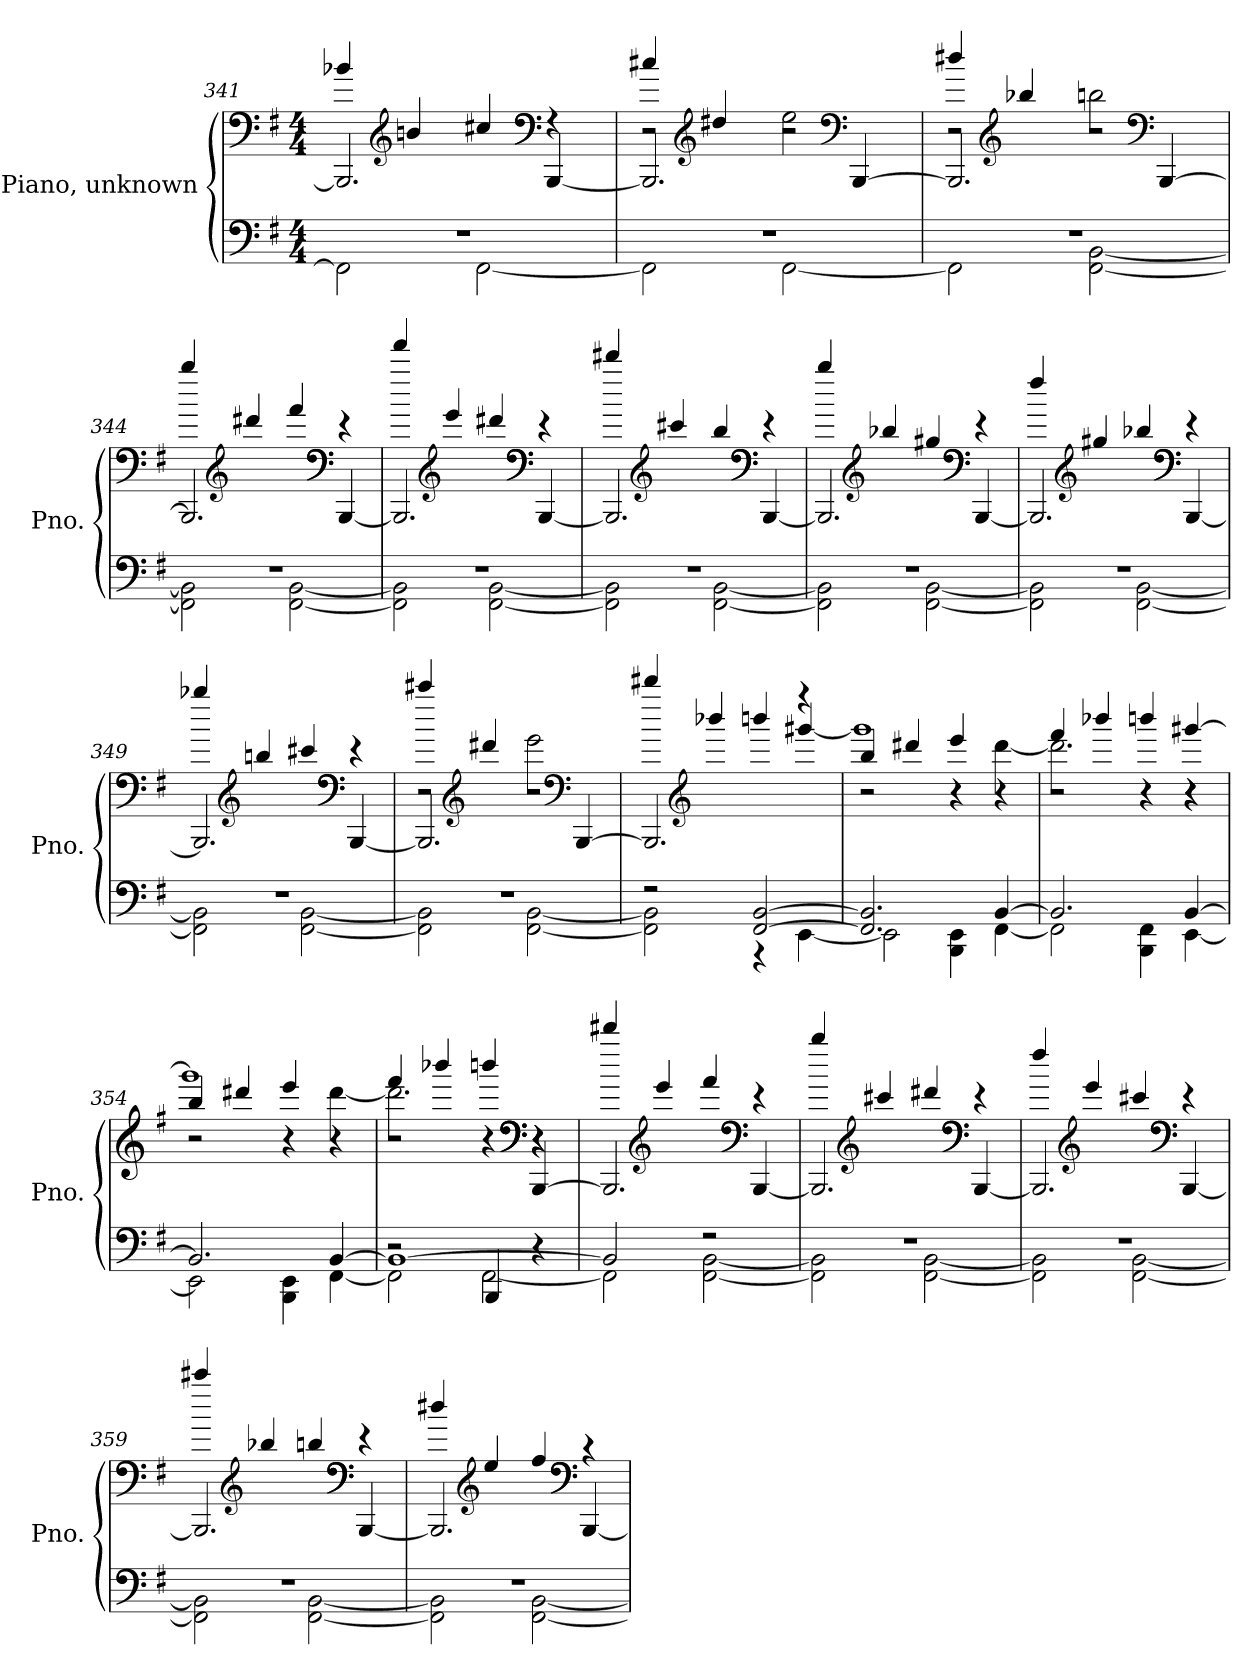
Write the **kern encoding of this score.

**kern	**kern
*part1	*part1
*staff2	*staff1
*I"Piano, unknown	*
*I'Pno.	*
*clefF4	*clefF4
*k[f#]	*k[f#]
*M4/4	*M4/4
=341	=341
*^	*^
1r	2FF#\]	4b-X/	2.BBB/]
*	*	*clefG2	*
.	.	4bn/	.
.	[2FF#\	4cc#X/	.
*	*	*clefF4	*
.	.	4r	[4BBB/
!!LO:LB:g=z
=342	=342	=342	=342
*	*	*	*^
1r	2FF#\]	4cc#X/	2r	2.BBB/]
*	*	*clefG2	*	*
.	.	4dd#X/	.	.
.	[2FF#\	2r	2ee\	.
*	*	*clefF4	*	*
.	.	.	.	[4BBB/
=343	=343	=343	=343	=343
1r	2FF#\]	4dd#X/	2r	2.BBB/]
*	*	*clefG2	*	*
.	.	4bb-X/	.	.
.	[2FF#\ [2BB\	2r	2bbn\	.
*	*	*clefF4	*	*
.	.	.	.	[4BBB/
*	*	*	*v	*v
=344	=344	=344	=344
1r	2FF#\] 2BB\]	4bb/	2.BBB/]
*	*	*clefG2	*
.	.	4ddd#X/	.
.	[2FF#\ [2BB\	4fff#/	.
*	*	*clefF4	*
.	.	4r	[4BBB/
=345	=345	=345	=345
1r	2FF#\] 2BB\]	4fff#/	2.BBB/]
*	*	*clefG2	*
.	.	4eee/	.
.	[2FF#\ [2BB\	4ddd#X/	.
*	*	*clefF4	*
.	.	4r	[4BBB/
!!LO:LB:g=z	!!
=346	=346	=346	=346
1r	2FF#\] 2BB\]	4ddd#X/	2.BBB/]
*	*	*clefG2	*
.	.	4ccc#X/	.
.	[2FF#\ [2BB\	4bb/	.
*	*	*clefF4	*
.	.	4r	[4BBB/
=347	=347	=347	=347
1r	2FF#\] 2BB\]	4bb/	2.BBB/]
*	*	*clefG2	*
.	.	4bb-X/	.
.	[2FF#\ [2BB\	4gg#X/	.
*	*	*clefF4	*
.	.	4r	[4BBB/
=348	=348	=348	=348
1r	2FF#\] 2BB\]	4ff#/	2.BBB/]
*	*	*clefG2	*
.	.	4gg#X/	.
.	[2FF#\ [2BB\	4bb-X/	.
*	*	*clefF4	*
.	.	4r	[4BBB/
=349	=349	=349	=349
1r	2FF#\] 2BB\]	4bb-X/	2.BBB/]
*	*	*clefG2	*
.	.	4bbn/	.
.	[2FF#\ [2BB\	4ccc#X/	.
*	*	*clefF4	*
.	.	4r	[4BBB/
!!LO:LB:g=z
=350	=350	=350	=350
*	*	*	*^
1r	2FF#\] 2BB\]	4ccc#X/	2r	2.BBB/]
*	*	*clefG2	*	*
.	.	4ddd#X/	.	.
.	[2FF#\ [2BB\	2r	2eee\	.
*	*	*clefF4	*	*
.	.	.	.	[4BBB/
*	*	*	*v	*v
=351	=351	=351	=351
2r	2FF#\] 2BB\]	4ddd#X/	2.BBB/]
*	*	*clefG2	*
.	.	4bbb-X/	.
[2FF#/ [2BB/	4r	4bbbn/	.
.	[4EE\	4r	[4ggg#X/
=352	=352	=352	=352
*	*	*	*^
2.FF#/] 2.BB/]	2EE\]	4bb/	2r	1ggg#]
.	.	4ddd#X/	.	.
.	4BBB\ 4EE\	4eee/	4r	.
[4BB/	[4FF#\	4r	[4ddd#\	.
=353	=353	=353	=353	=353
2.BB/]	2FF#\]	4fff#/	2.ddd#\]	2r
.	.	4bbb-X/	.	.
.	4BBB\ 4FF#\	4bbbn/	.	4r
[4BB/	[4EE\	4r	4r	[4ggg#X/
=354	=354	=354	=354	=354
2.BB/]	2EE\]	4bb/	2r	1ggg#]
.	.	4ddd#X/	.	.
.	4BBB\ 4EE\	4eee/	4r	.
[4BB/	[4FF#\	4r	[4ddd#\	.
!!LO:PB:g=z	!!	!!
=355	=355	=355	=355	=355
*	*^	*	*	*
1BB_	2FF#\]	2r	4fff#/	2.ddd#\]	2r
.	.	.	4bbb-X/	.	.
.	[2FF#\	4BBB/	4bbbn/	.	4r
*	*	*	*clefF4	*	*
.	.	4r	4r	4r	[4BBB/
*	*v	*v	*	*	*
*	*	*	*v	*v
=356	=356	=356	=356
2BB/]	2FF#\]	4ddd#X/	2.BBB/]
*	*	*clefG2	*
.	.	4eee/	.
2r	[2FF#\ [2BB\	4fff#/	.
*	*	*clefF4	*
.	.	4r	[4BBB/
=357	=357	=357	=357
1r	2FF#\] 2BB\]	4bb/	2.BBB/]
*	*	*clefG2	*
.	.	4ccc#X/	.
.	[2FF#\ [2BB\	4ddd#X/	.
*	*	*clefF4	*
.	.	4r	[4BBB/
=358	=358	=358	=358
1r	2FF#\] 2BB\]	4ff#/	2.BBB/]
*	*	*clefG2	*
.	.	4eee/	.
.	[2FF#\ [2BB\	4ccc#X/	.
*	*	*clefF4	*
.	.	4r	[4BBB/
!!LO:LB:g=z	!!
=359	=359	=359	=359
1r	2FF#\] 2BB\]	4ccc#X/	2.BBB/]
*	*	*clefG2	*
.	.	4bb-X/	.
.	[2FF#\ [2BB\	4bbn/	.
*	*	*clefF4	*
.	.	4r	[4BBB/
=360	=360	=360	=360
1r	2FF#\] 2BB\]	4dd#X/	2.BBB/]
*	*	*clefG2	*
.	.	4ee/	.
.	[2FF#\ [2BB\	4ff#/	.
*	*	*clefF4	*
.	.	4r	[4BBB/
*v	*v	*	*
*	*v	*v
=	=
*-	*-
